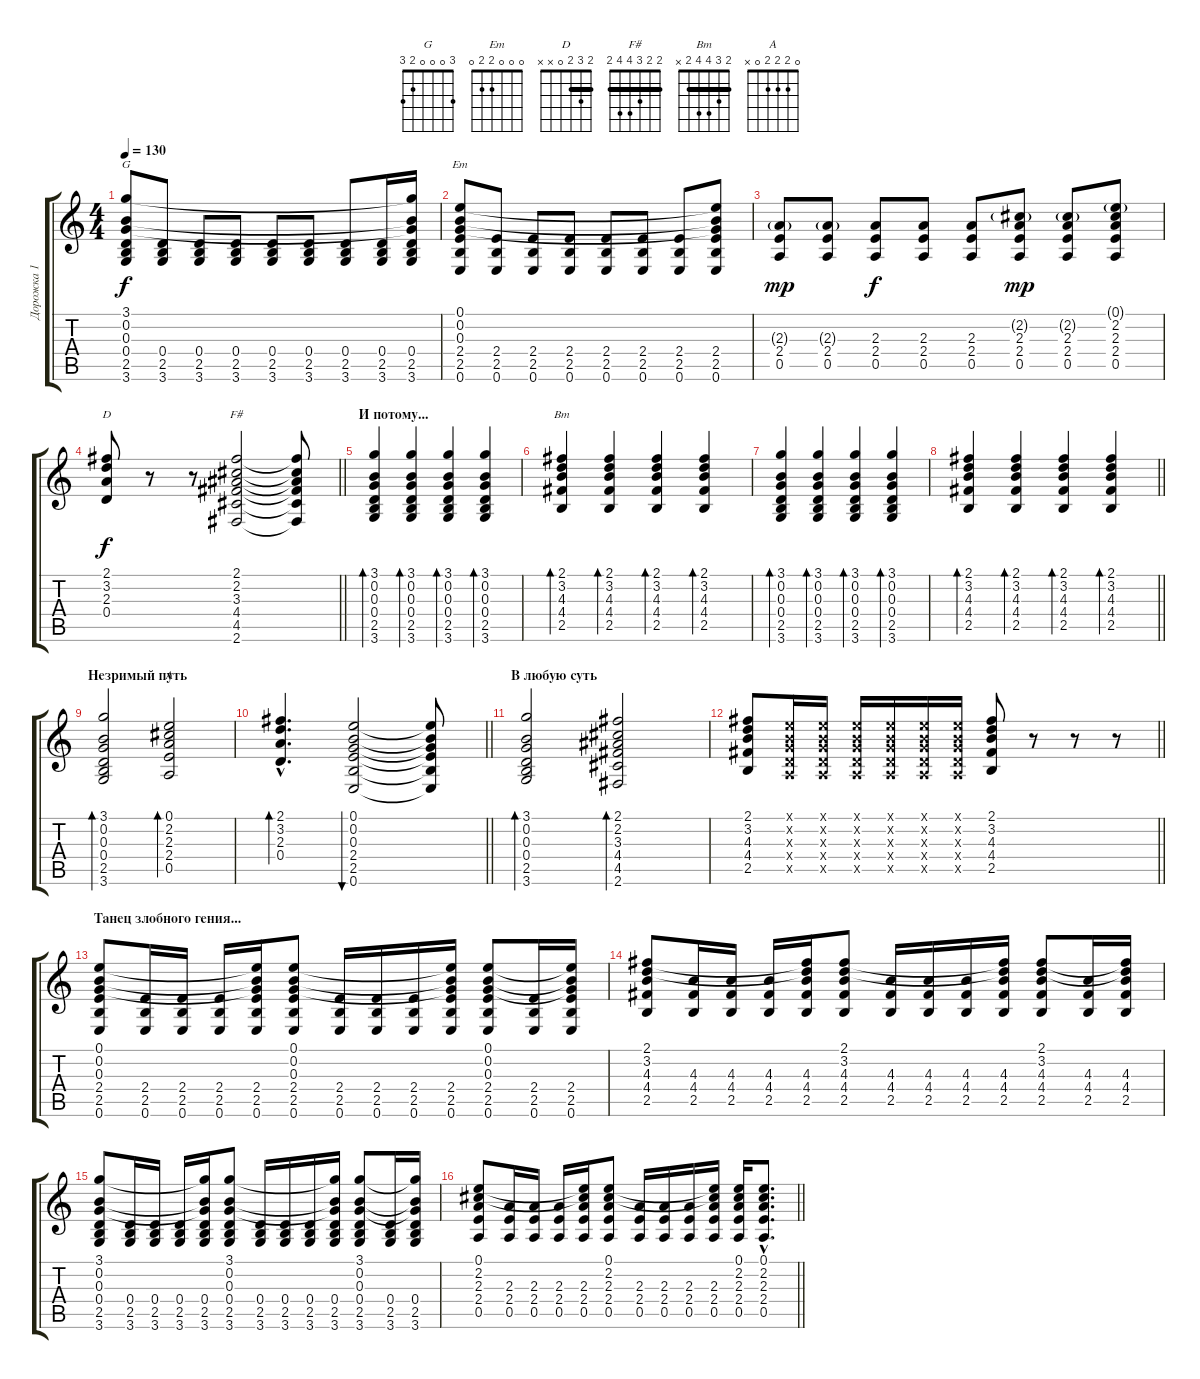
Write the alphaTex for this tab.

\track ("Дорожка 1" "Дорожка 1") {instrument acousticguitarsteel}
\staff {score tabs}
\tuning (E4 B3 G3 D3 A2 E2) {hide}
\chord ("G" 3 0 0 0 2 3)
\chord ("Em" 0 0 0 2 2 0)
\chord ("D" 2 3 2 0 x x) {barre 2}
\chord ("F#" 2 2 3 4 4 2) {barre 2}
\chord ("Bm" 2 3 4 4 2 x) {barre 2}
\chord ("A" 0 2 2 2 0 x)
\ts (4 4)
\tempo 130
\clef g2
\ks c
(3.1 0.2 0.3 0.4 2.5 3.6).8{ch "G" dy f} (0.4 2.5 3.6).8 (0.4 2.5 3.6).8 (0.4 2.5 3.6).8 (0.4 2.5 3.6).8 (0.4 2.5 3.6).8 (0.4 2.5 3.6).8 (0.4 2.5 3.6).16 (3.1{t} 0.2{t} 0.3{t} 0.4 2.5 3.6).16 |
(0.1 0.2 0.3 2.4 2.5 0.6).8{ch "Em"} (2.4 2.5 0.6).8 (2.4 2.5 0.6).8 (2.4 2.5 0.6).8 (2.4 2.5 0.6).8 (2.4 2.5 0.6).8 (2.4 2.5 0.6).8 (0.1{t} 0.2{t} 0.3{t} 2.4 2.5 0.6).8 |
(2.3{g} 2.4 0.5).8{dy mp} (2.3{g} 2.4 0.5).8 (2.3 2.4 0.5).8{dy f} (2.3 2.4 0.5).8 (2.3 2.4 0.5).8 (2.2{g} 2.3 2.4 0.5).8{dy mp} (2.2{g} 2.3 2.4 0.5).8 (0.1{g} 2.2 2.3 2.4 0.5).8 |
\barLineRight lightlight
(2.1 3.2 2.3 0.4).8{ch "D" dy f} r.8 r.8 (2.1 2.2 3.3 4.4 4.5 2.6).2{ch "F#"} (2.1{t} 2.2{t} 3.3{t} 4.4{t} 4.5{t} 2.6{t}).8 |
\section ("" "И потому...")
(3.1 0.2 0.3 0.4 2.5 3.6).4{bd 30} (3.1 0.2 0.3 0.4 2.5 3.6).4{bd 30} (3.1 0.2 0.3 0.4 2.5 3.6).4{bd 30} (3.1 0.2 0.3 0.4 2.5 3.6).4{bd 30} |
(2.1 3.2 4.3 4.4 2.5).4{bd 30 ch "Bm"} (2.1 3.2 4.3 4.4 2.5).4{bd 30} (2.1 3.2 4.3 4.4 2.5).4{bd 30} (2.1 3.2 4.3 4.4 2.5).4{bd 30} |
(3.1 0.2 0.3 0.4 2.5 3.6).4{bd 30} (3.1 0.2 0.3 0.4 2.5 3.6).4{bd 30} (3.1 0.2 0.3 0.4 2.5 3.6).4{bd 30} (3.1 0.2 0.3 0.4 2.5 3.6).4{bd 30} |
\barLineRight lightlight
(2.1 3.2 4.3 4.4 2.5).4{bd 30} (2.1 3.2 4.3 4.4 2.5).4{bd 30} (2.1 3.2 4.3 4.4 2.5).4{bd 30} (2.1 3.2 4.3 4.4 2.5).4{bd 30} |
\section ("" "Незримый путь")
(3.1 0.2 0.3 0.4 2.5 3.6).2{bd 240} (0.1 2.2 2.3 2.4 0.5).2{bd 240 ch "A"} |
\barLineRight lightlight
(2.1{hac} 3.2{hac} 2.3{hac} 0.4{hac}).4{d bd 30} (0.1 0.2 0.3 2.4 2.5 0.6).2{bu 30} (0.1{t} 0.2{t} 0.3{t} 2.4{t} 2.5{t} 0.6{t}).8 |
\section ("" "В любую суть")
(3.1 0.2 0.3 0.4 2.5 3.6).2{bd 240} (2.1 2.2 3.3 4.4 4.5 2.6).2{bd 240} |
\barLineRight lightlight
(2.1 3.2 4.3 4.4 2.5).8 (0.1{x} 0.2{x} 0.3{x} 0.4{x} 0.5{x}).16 (0.1{x} 0.2{x} 0.3{x} 0.4{x} 0.5{x}).16 (0.1{x} 0.2{x} 0.3{x} 0.4{x} 0.5{x}).16 (0.1{x} 0.2{x} 0.3{x} 0.4{x} 0.5{x}).16 (0.1{x} 0.2{x} 0.3{x} 0.4{x} 0.5{x}).16 (0.1{x} 0.2{x} 0.3{x} 0.4{x} 0.5{x}).16 (2.1 3.2 4.3 4.4 2.5).8 r.8 r.8 r.8 |
\section ("" "Танец злобного гения...")
(0.1 0.2 0.3 2.4 2.5 0.6).8 (2.4 2.5 0.6).16 (2.4 2.5 0.6).16 (2.4 2.5 0.6).16 (0.1{t} 0.2{t} 0.3{t} 2.4 2.5 0.6).16 (0.1 0.2 0.3 2.4 2.5 0.6).8 (2.4 2.5 0.6).16 (2.4 2.5 0.6).16 (2.4 2.5 0.6).16 (0.1{t} 0.2{t} 0.3{t} 2.4 2.5 0.6).16 (0.1 0.2 0.3 2.4 2.5 0.6).8 (2.4 2.5 0.6).16 (0.1{t} 0.2{t} 0.3{t} 2.4 2.5 0.6).16 |
(2.1 3.2 4.3 4.4 2.5).8 (4.3 4.4 2.5).16 (4.3 4.4 2.5).16 (4.3 4.4 2.5).16 (2.1{t} 3.2{t} 4.3 4.4 2.5).16 (2.1 3.2 4.3 4.4 2.5).8 (4.3 4.4 2.5).16 (4.3 4.4 2.5).16 (4.3 4.4 2.5).16 (2.1{t} 3.2{t} 4.3 4.4 2.5).16 (2.1 3.2 4.3 4.4 2.5).8 (4.3 4.4 2.5).16 (2.1{t} 3.2{t} 4.3 4.4 2.5).16 |
(3.1 0.2 0.3 0.4 2.5 3.6).8 (0.4 2.5 3.6).16 (0.4 2.5 3.6).16 (0.4 2.5 3.6).16 (3.1{t} 0.2{t} 0.3{t} 0.4 2.5 3.6).16 (3.1 0.2 0.3 0.4 2.5 3.6).8 (0.4 2.5 3.6).16 (0.4 2.5 3.6).16 (0.4 2.5 3.6).16 (3.1{t} 0.2{t} 0.3{t} 0.4 2.5 3.6).16 (3.1 0.2 0.3 0.4 2.5 3.6).8 (0.4 2.5 3.6).16 (3.1{t} 0.2{t} 0.3{t} 0.4 2.5 3.6).16 |
\barLineRight lightlight
(0.1 2.2 2.3 2.4 0.5).8 (2.3 2.4 0.5).16 (2.3 2.4 0.5).16 (2.3 2.4 0.5).16 (0.1{t} 2.2{t} 2.3 2.4 0.5).16 (0.1 2.2 2.3 2.4 0.5).8 (2.3 2.4 0.5).16 (2.3 2.4 0.5).16 (2.3 2.4 0.5).16 (0.1{t} 2.2{t} 2.3 2.4 0.5).16 (0.1 2.2 2.3 2.4 0.5).16 (0.1{hac} 2.2{hac} 2.3{hac} 2.4{hac} 0.5{hac}).8{d}
